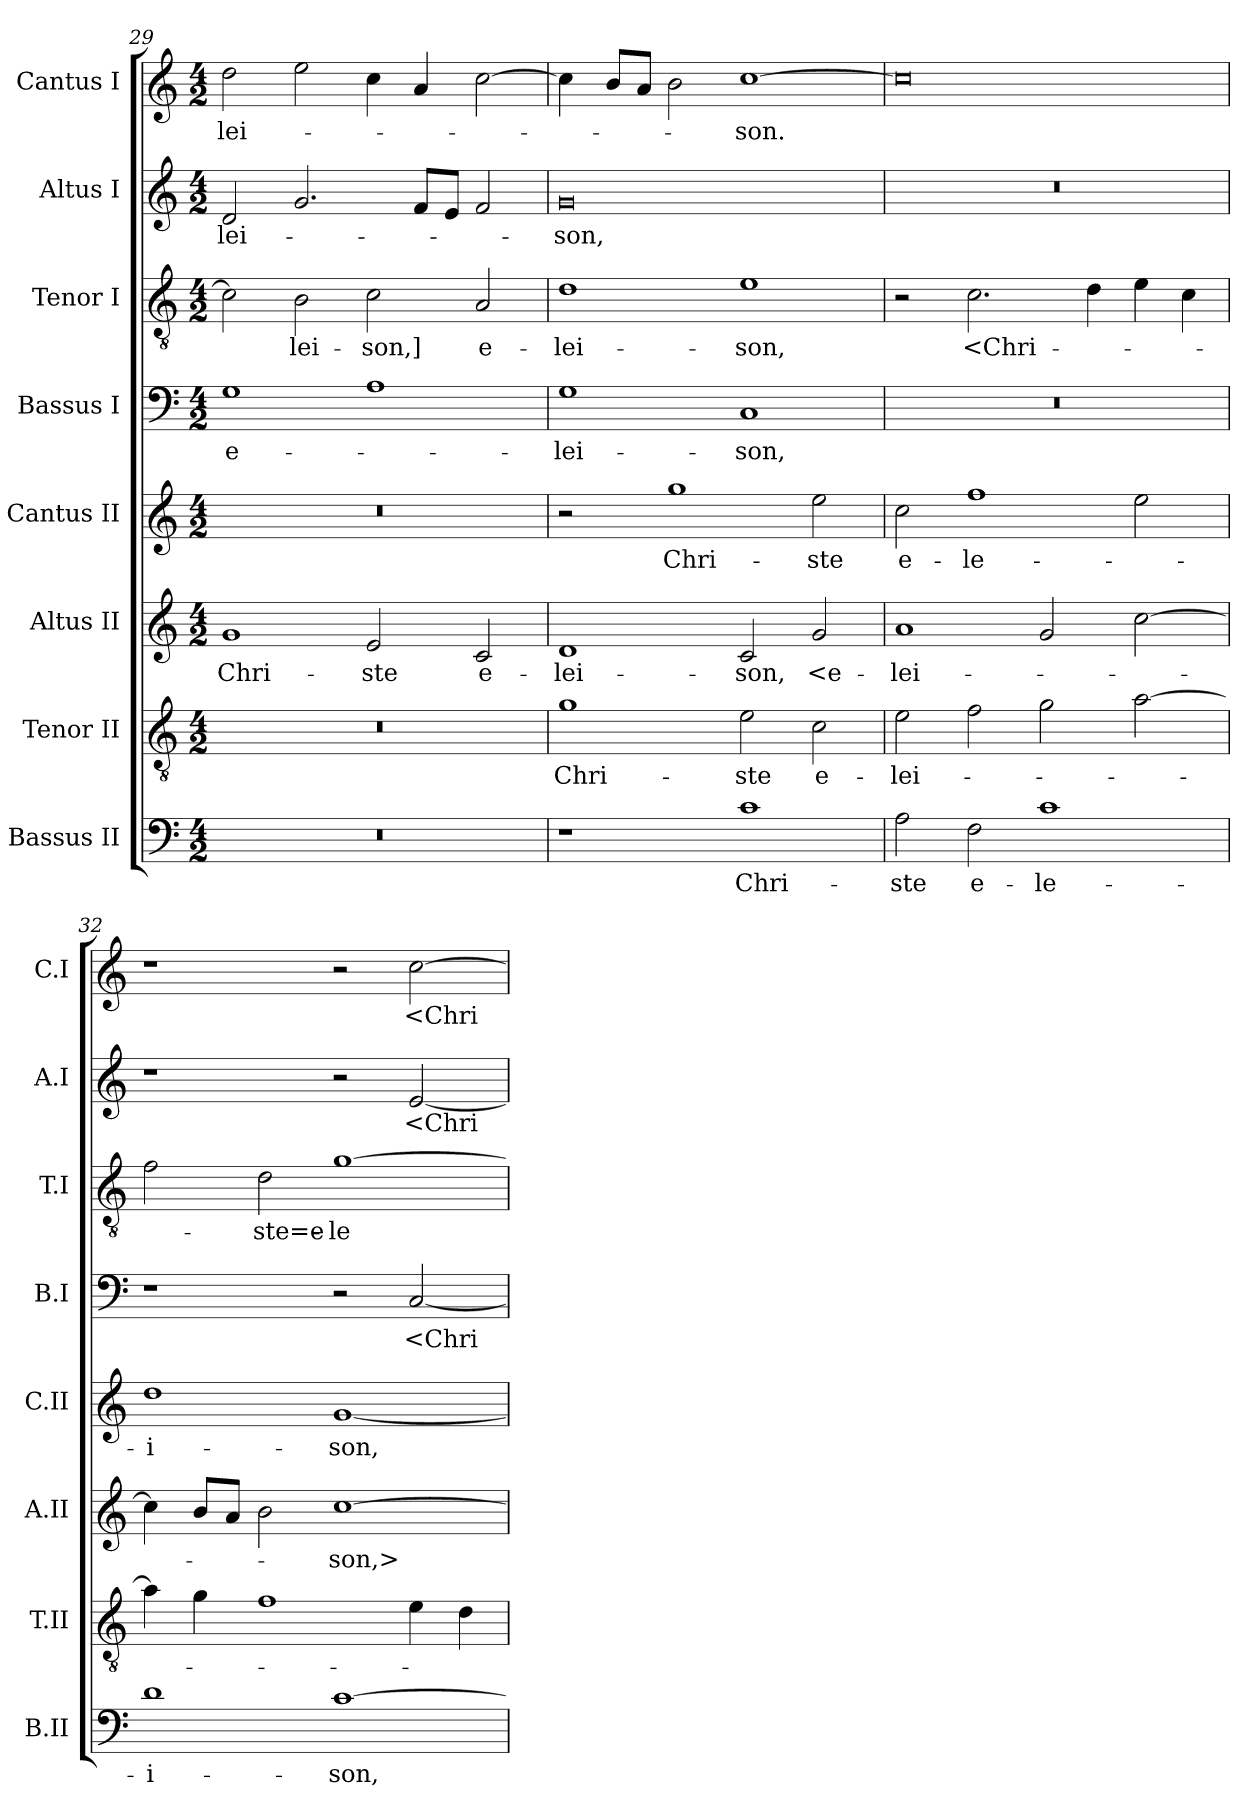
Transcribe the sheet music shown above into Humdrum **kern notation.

**kern	**text	**kern	**text	**kern	**text	**kern	**text	**kern	**text	**kern	**text	**kern	**text	**kern	**text
*part8	*part8	*part7	*part7	*part6	*part6	*part5	*part5	*part4	*part4	*part3	*part3	*part2	*part2	*part1	*part1
*staff8	*staff8	*staff7	*staff7	*staff6	*staff6	*staff5	*staff5	*staff4	*staff4	*staff3	*staff3	*staff2	*staff2	*staff1	*staff1
*I"Bassus II	*	*I"Tenor II	*	*I"Altus II	*	*I"Cantus II	*	*I"Bassus I	*	*I"Tenor I	*	*I"Altus I	*	*I"Cantus I	*
*I'B.II	*	*I'T.II	*	*I'A.II	*	*I'C.II	*	*I'B.I	*	*I'T.I	*	*I'A.I	*	*I'C.I	*
*clefF4	*	*clefGv2	*	*clefG2	*	*clefG2	*	*clefF4	*	*clefGv2	*	*clefG2	*	*clefG2	*
*	*	*ITrd7c12	*	*	*	*	*	*	*	*ITrd7c12	*	*	*	*	*
*k[]	*	*k[]	*	*k[]	*	*k[]	*	*k[]	*	*k[]	*	*k[]	*	*k[]	*
*C:	*	*C:	*	*C:	*	*C:	*	*C:	*	*C:	*	*C:	*	*C:	*
*M4/2	*	*M4/2	*	*M4/2	*	*M4/2	*	*M4/2	*	*M4/2	*	*M4/2	*	*M4/2	*
=29	=29	=29	=29	=29	=29	=29	=29	=29	=29	=29	=29	=29	=29	=29	=29
0r	.	0r	.	1g/	Chri-	0r	.	1G\	e-	2C\]	.	2d/	-lei-	2dd\	-lei-
.	.	.	.	.	.	.	.	.	.	2BB\	-lei-	2.g/	.	2ee\	.
.	.	.	.	2e/	-ste	.	.	1A\	.	2C\	-son,]	.	.	4cc\	.
.	.	.	.	.	.	.	.	.	.	.	.	8f/L	.	4a/	.
.	.	.	.	.	.	.	.	.	.	.	.	8e/J	.	.	.
.	.	.	.	2c/	e-	.	.	.	.	2AA/	e-	2f/	.	[2cc\	.
=30	=30	=30	=30	=30	=30	=30	=30	=30	=30	=30	=30	=30	=30	=30	=30
1r	.	1G\	Chri-	1d/	-lei-	2r	.	1G\	-lei-	1D\	-lei-	0g/	-son,	4cc\]	.
.	.	.	.	.	.	.	.	.	.	.	.	.	.	8b/L	.
.	.	.	.	.	.	.	.	.	.	.	.	.	.	8a/J	.
.	.	.	.	.	.	1gg\	Chri-	.	.	.	.	.	.	2b\	.
1c\	Chri-	2E\	-ste	2c/	-son,	.	.	1C/	-son,	1E\	-son,	.	.	[1cc\	-son.
.	.	2C\	e-	2g/	<e-	2ee\	-ste	.	.	.	.	.	.	.	.
=31	=31	=31	=31	=31	=31	=31	=31	=31	=31	=31	=31	=31	=31	=31	=31
2A\	-ste	2E\	-lei-	1a/	-lei-	2cc\	e-	0r	.	2r	.	0r	.	0cc\]	.
2F\	e-	2F\	.	.	.	1ff\	-le-	.	.	2.C\	<Chri-	.	.	.	.
1c\	-le-	2G\	.	2g/	.	.	.	.	.	.	.	.	.	.	.
.	.	.	.	.	.	.	.	.	.	4D\	.	.	.	.	.
.	.	[2A\	.	[2cc\	.	2ee\	.	.	.	4E\	.	.	.	.	.
.	.	.	.	.	.	.	.	.	.	4C\	.	.	.	.	.
=32	=32	=32	=32	=32	=32	=32	=32	=32	=32	=32	=32	=32	=32	=32	=32
1d\	-i-	4A\]	.	4cc\]	.	1dd\	-i-	1r	.	2F\	.	1r	.	1r	.
.	.	4G\	.	8b/L	.	.	.	.	.	.	.	.	.	.	.
.	.	.	.	8a/J	.	.	.	.	.	.	.	.	.	.	.
.	.	1F\	.	2b\	.	.	.	.	.	2D\	-ste=e-	.	.	.	.
[1c\	-son,	.	.	[1cc\	-son,>	[1g/	-son,	2r	.	[1G\	-le-	2r	.	2r	.
.	.	4E\	.	.	.	.	.	[2C/	<Chri-	.	.	[2e/	<Chri-	[2cc\	<Chri-
.	.	4D\	.	.	.	.	.	.	.	.	.	.	.	.	.
=	=	=	=	=	=	=	=	=	=	=	=	=	=	=	=
*-	*-	*-	*-	*-	*-	*-	*-	*-	*-	*-	*-	*-	*-	*-	*-
